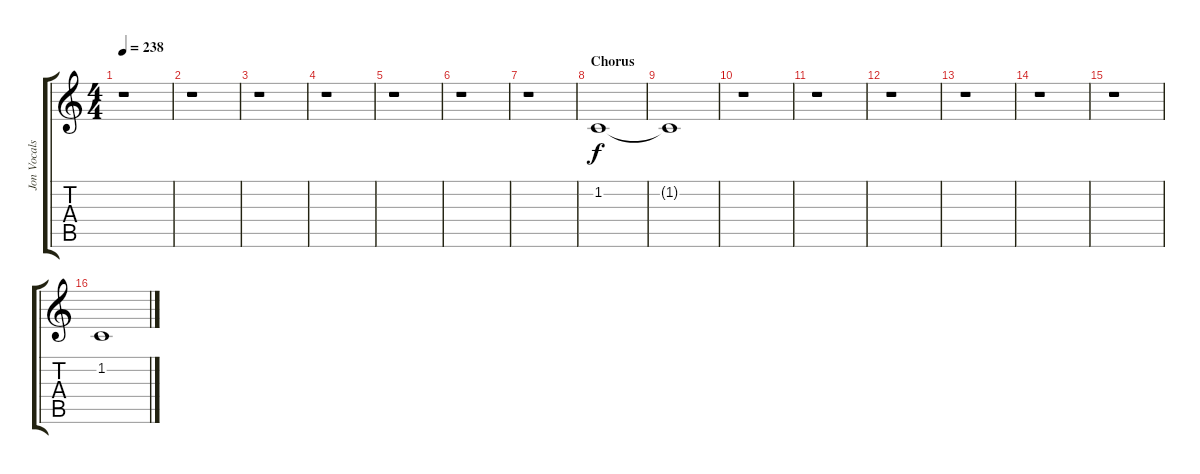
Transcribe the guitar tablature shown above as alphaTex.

\track ("Jon Vocals" "Jon Vocals") {instrument lead1square}
\staff {score tabs}
\tuning (E4 B3 G3 D3 A2 E2) {hide}
\ts (4 4)
\tempo 238
\clef g2
\ks c
r.1{dy f} |
r.1 |
r.1 |
r.1 |
r.1 |
r.1 |
r.1 |
\section ("" "Chorus")
1.2.1 |
1.2{t}.1 |
r.1 |
r.1 |
r.1 |
r.1 |
r.1 |
r.1 |
1.2.1
